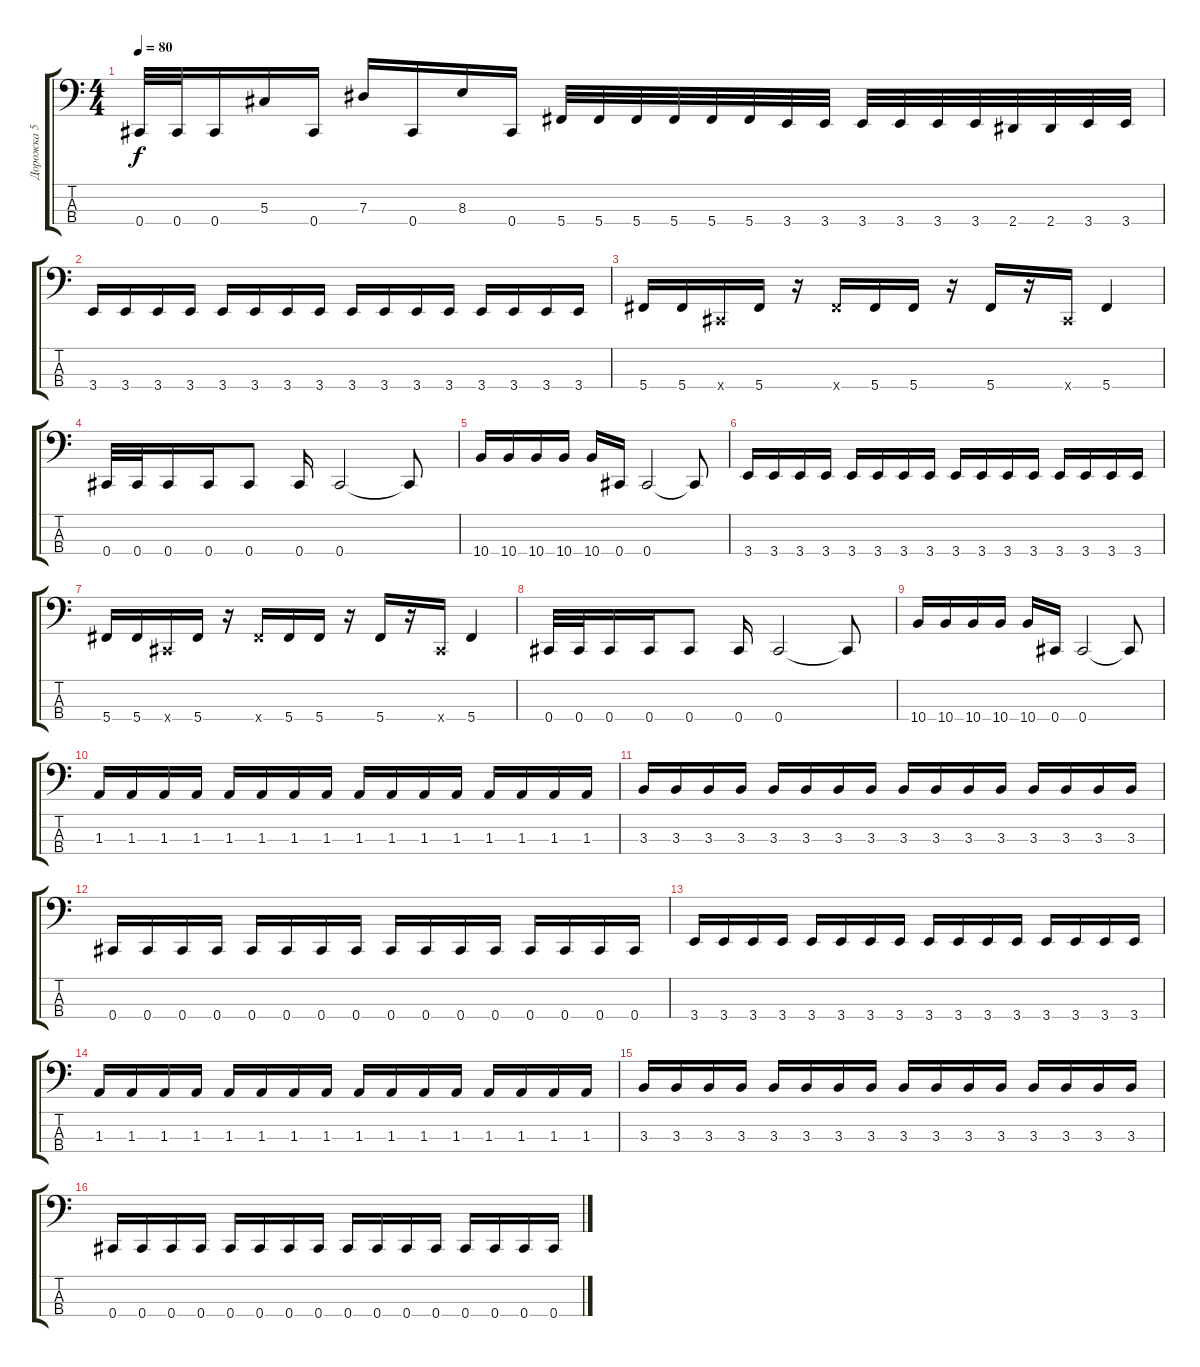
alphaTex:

\track ("Дорожка 5" "Дорожка 5") {instrument electricbassfinger}
\staff {score tabs}
\tuning (Gb2 Db2 Ab1 Db1) {hide}
\ts (4 4)
\tempo 80
\clef f4
\ks c
0.4.32{dy f} 0.4.32 0.4.16 5.3.16 0.4.16 7.3.16 0.4.16 8.3.16 0.4.16 5.4.32 5.4.32 5.4.32 5.4.32 5.4.32 5.4.32 3.4.32 3.4.32 3.4.32 3.4.32 3.4.32 3.4.32 2.4.32 2.4.32 3.4.32 3.4.32 |
3.4.16 3.4.16 3.4.16 3.4.16 3.4.16 3.4.16 3.4.16 3.4.16 3.4.16 3.4.16 3.4.16 3.4.16 3.4.16 3.4.16 3.4.16 3.4.16 |
5.4.16 5.4.16 0.4{x}.16 5.4.16 r.16 5.4{x}.16 5.4.16 5.4.16 r.16 5.4.16 r.16 0.4{x}.16 5.4.4 |
0.4.32 0.4.32 0.4.16 0.4.16 0.4.8 0.4.16 0.4.2 0.4{t}.8 |
10.4.16 10.4.16 10.4.16 10.4.16 10.4.16 0.4.16 0.4.2 0.4{t}.8 |
3.4.16 3.4.16 3.4.16 3.4.16 3.4.16 3.4.16 3.4.16 3.4.16 3.4.16 3.4.16 3.4.16 3.4.16 3.4.16 3.4.16 3.4.16 3.4.16 |
5.4.16 5.4.16 0.4{x}.16 5.4.16 r.16 5.4{x}.16 5.4.16 5.4.16 r.16 5.4.16 r.16 0.4{x}.16 5.4.4 |
0.4.32 0.4.32 0.4.16 0.4.16 0.4.8 0.4.16 0.4.2 0.4{t}.8 |
10.4.16 10.4.16 10.4.16 10.4.16 10.4.16 0.4.16 0.4.2 0.4{t}.8 |
1.3.16 1.3.16 1.3.16 1.3.16 1.3.16 1.3.16 1.3.16 1.3.16 1.3.16 1.3.16 1.3.16 1.3.16 1.3.16 1.3.16 1.3.16 1.3.16 |
3.3.16 3.3.16 3.3.16 3.3.16 3.3.16 3.3.16 3.3.16 3.3.16 3.3.16 3.3.16 3.3.16 3.3.16 3.3.16 3.3.16 3.3.16 3.3.16 |
0.4.16 0.4.16 0.4.16 0.4.16 0.4.16 0.4.16 0.4.16 0.4.16 0.4.16 0.4.16 0.4.16 0.4.16 0.4.16 0.4.16 0.4.16 0.4.16 |
3.4.16 3.4.16 3.4.16 3.4.16 3.4.16 3.4.16 3.4.16 3.4.16 3.4.16 3.4.16 3.4.16 3.4.16 3.4.16 3.4.16 3.4.16 3.4.16 |
1.3.16 1.3.16 1.3.16 1.3.16 1.3.16 1.3.16 1.3.16 1.3.16 1.3.16 1.3.16 1.3.16 1.3.16 1.3.16 1.3.16 1.3.16 1.3.16 |
3.3.16 3.3.16 3.3.16 3.3.16 3.3.16 3.3.16 3.3.16 3.3.16 3.3.16 3.3.16 3.3.16 3.3.16 3.3.16 3.3.16 3.3.16 3.3.16 |
0.4.16 0.4.16 0.4.16 0.4.16 0.4.16 0.4.16 0.4.16 0.4.16 0.4.16 0.4.16 0.4.16 0.4.16 0.4.16 0.4.16 0.4.16 0.4.16
